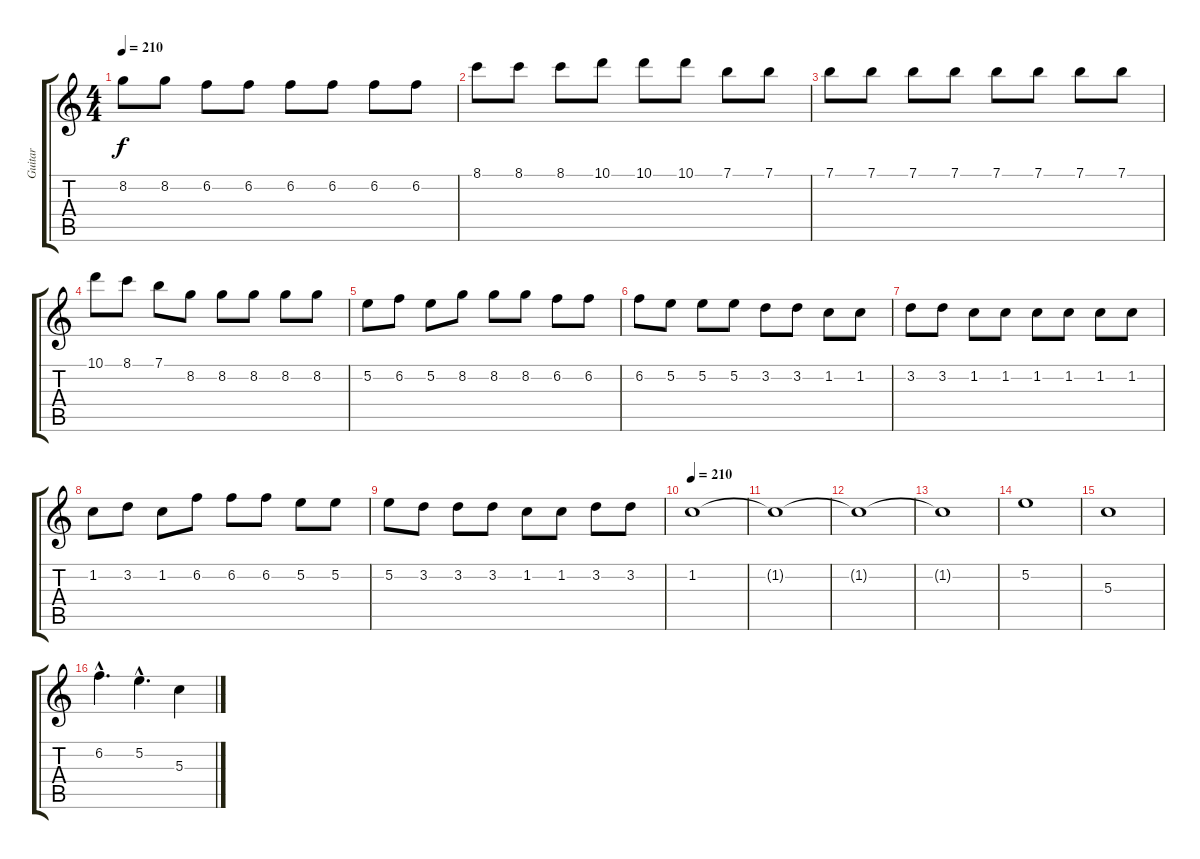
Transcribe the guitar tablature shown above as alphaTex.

\track ("Guitar " "Guitar ") {instrument distortionguitar}
\staff {score tabs}
\tuning (E4 B3 G3 D3 A2 E2) {hide}
\ts (4 4)
\tempo 210
\clef g2
\ks c
8.2.8{dy f} 8.2.8 6.2.8 6.2.8 6.2.8 6.2.8 6.2.8 6.2.8 |
8.1.8 8.1.8 8.1.8 10.1.8 10.1.8 10.1.8 7.1.8 7.1.8 |
7.1.8 7.1.8 7.1.8 7.1.8 7.1.8 7.1.8 7.1.8 7.1.8 |
10.1.8 8.1.8 7.1.8 8.2.8 8.2.8 8.2.8 8.2.8 8.2.8 |
5.2.8 6.2.8 5.2.8 8.2.8 8.2.8 8.2.8 6.2.8 6.2.8 |
6.2.8 5.2.8 5.2.8 5.2.8 3.2.8 3.2.8 1.2.8 1.2.8 |
3.2.8 3.2.8 1.2.8 1.2.8 1.2.8 1.2.8 1.2.8 1.2.8 |
1.2.8 3.2.8 1.2.8 6.2.8 6.2.8 6.2.8 5.2.8 5.2.8 |
5.2.8 3.2.8 3.2.8 3.2.8 1.2.8 1.2.8 3.2.8 3.2.8 |
\tempo 210
1.2.1{volume 6} |
1.2{t}.1 |
1.2{t}.1 |
1.2{t}.1 |
5.2.1{volume 13} |
5.3.1 |
6.2{hac}.4{d} 5.2{hac}.4{d} 5.3.4
